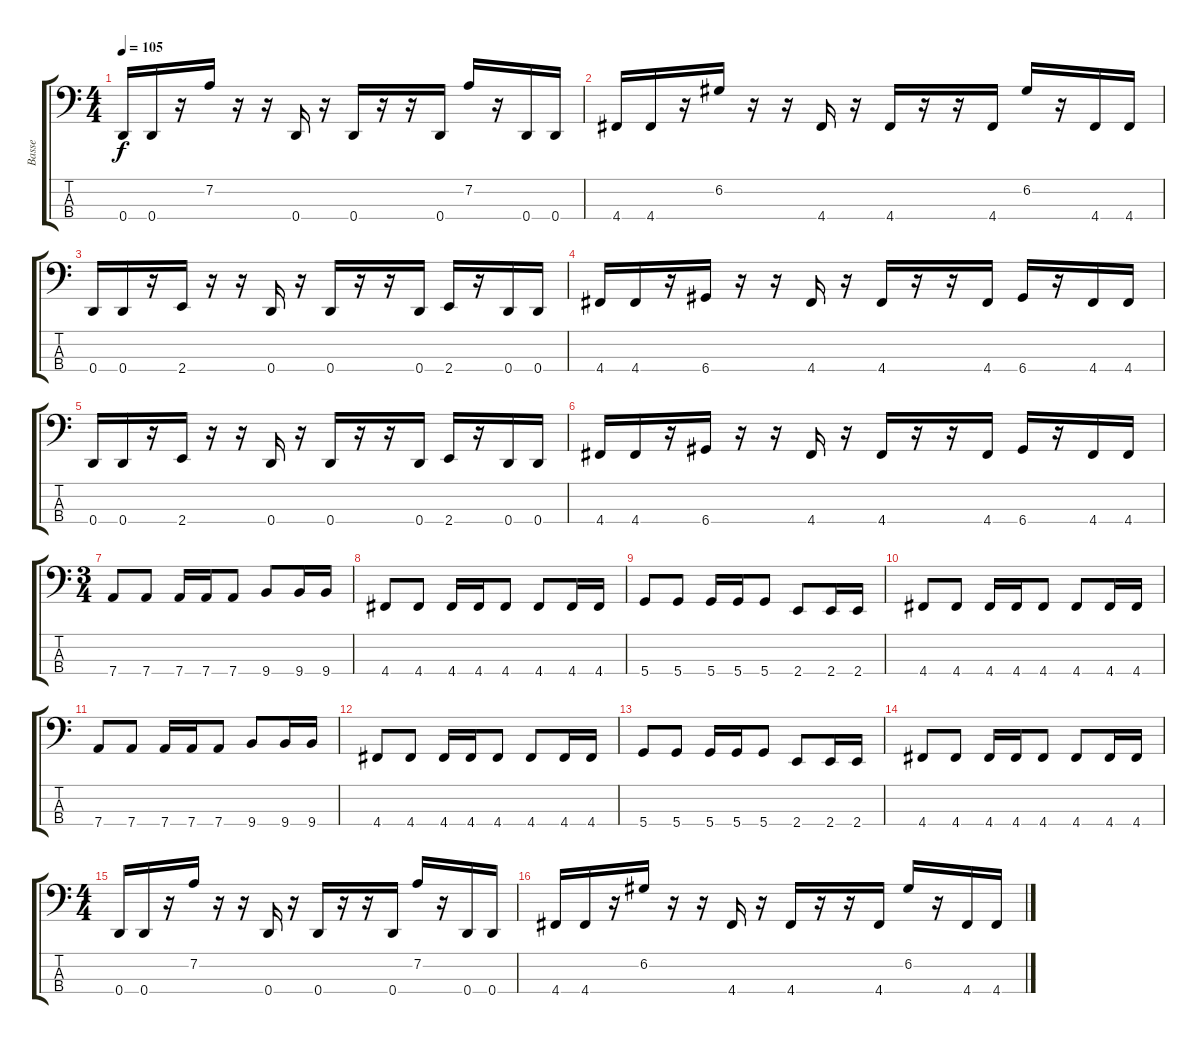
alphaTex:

\track ("Basse" "Basse") {instrument slapbass2}
\staff {score tabs}
\tuning (G2 D2 A1 D1) {hide}
\ts (4 4)
\tempo 105
\clef f4
\ks c
0.4.16{dy f} 0.4.16 r.16 7.2.16 r.16 r.16 0.4.16 r.16 0.4.16 r.16 r.16 0.4.16 7.2.16 r.16 0.4.16 0.4.16 |
4.4.16 4.4.16 r.16 6.2.16 r.16 r.16 4.4.16 r.16 4.4.16 r.16 r.16 4.4.16 6.2.16 r.16 4.4.16 4.4.16 |
0.4.16 0.4.16 r.16 2.4.16 r.16 r.16 0.4.16 r.16 0.4.16 r.16 r.16 0.4.16 2.4.16 r.16 0.4.16 0.4.16 |
4.4.16 4.4.16 r.16 6.4.16 r.16 r.16 4.4.16 r.16 4.4.16 r.16 r.16 4.4.16 6.4.16 r.16 4.4.16 4.4.16 |
0.4.16 0.4.16 r.16 2.4.16 r.16 r.16 0.4.16 r.16 0.4.16 r.16 r.16 0.4.16 2.4.16 r.16 0.4.16 0.4.16 |
4.4.16 4.4.16 r.16 6.4.16 r.16 r.16 4.4.16 r.16 4.4.16 r.16 r.16 4.4.16 6.4.16 r.16 4.4.16 4.4.16 |
\ts (3 4)
7.4.8 7.4.8 7.4.16 7.4.16 7.4.8 9.4.8 9.4.16 9.4.16 |
4.4.8 4.4.8 4.4.16 4.4.16 4.4.8 4.4.8 4.4.16 4.4.16 |
5.4.8 5.4.8 5.4.16 5.4.16 5.4.8 2.4.8 2.4.16 2.4.16 |
4.4.8 4.4.8 4.4.16 4.4.16 4.4.8 4.4.8 4.4.16 4.4.16 |
7.4.8 7.4.8 7.4.16 7.4.16 7.4.8 9.4.8 9.4.16 9.4.16 |
4.4.8 4.4.8 4.4.16 4.4.16 4.4.8 4.4.8 4.4.16 4.4.16 |
5.4.8 5.4.8 5.4.16 5.4.16 5.4.8 2.4.8 2.4.16 2.4.16 |
4.4.8 4.4.8 4.4.16 4.4.16 4.4.8 4.4.8 4.4.16 4.4.16 |
\ts (4 4)
0.4.16 0.4.16 r.16 7.2.16 r.16 r.16 0.4.16 r.16 0.4.16 r.16 r.16 0.4.16 7.2.16 r.16 0.4.16 0.4.16 |
4.4.16 4.4.16 r.16 6.2.16 r.16 r.16 4.4.16 r.16 4.4.16 r.16 r.16 4.4.16 6.2.16 r.16 4.4.16 4.4.16
